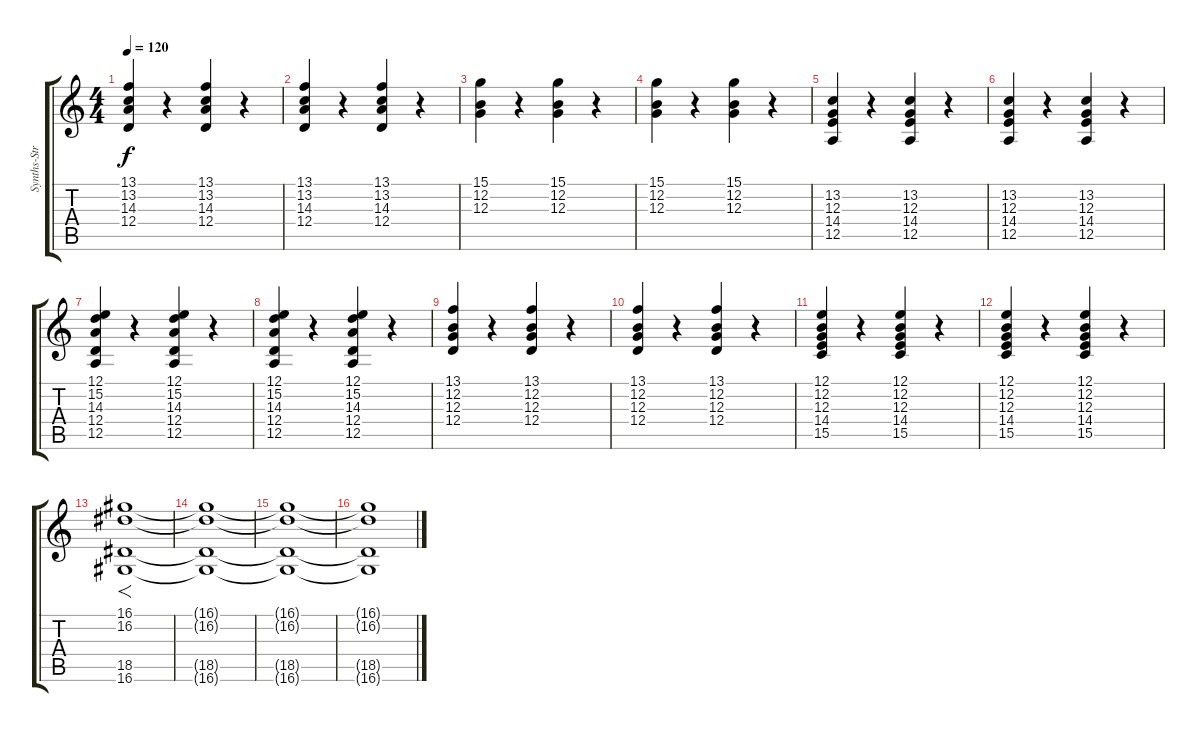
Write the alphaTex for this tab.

\track ("Synths-Strings-Bells(Hogson,Davies)" "Synths-Str") {instrument stringensemble1}
\staff {score tabs}
\tuning (E4 B3 G3 D3 A2 E2) {hide}
\ts (4 4)
\tempo 120
\clef g2
\ks c
(13.1 13.2 14.3 12.4).4{dy f} r.4 (13.1 13.2 14.3 12.4).4 r.4 |
(13.1 13.2 14.3 12.4).4 r.4 (13.1 13.2 14.3 12.4).4 r.4 |
(15.1 12.2 12.3).4 r.4 (15.1 12.2 12.3).4 r.4 |
(15.1 12.2 12.3).4 r.4 (15.1 12.2 12.3).4 r.4 |
(13.2 12.3 14.4 12.5).4 r.4 (13.2 12.3 14.4 12.5).4 r.4 |
(13.2 12.3 14.4 12.5).4 r.4 (13.2 12.3 14.4 12.5).4 r.4 |
(12.1 15.2 14.3 12.4 12.5).4 r.4 (12.1 15.2 14.3 12.4 12.5).4 r.4 |
(12.1 15.2 14.3 12.4 12.5).4 r.4 (12.1 15.2 14.3 12.4 12.5).4 r.4 |
(13.1 12.2 12.3 12.4).4 r.4 (13.1 12.2 12.3 12.4).4 r.4 |
(13.1 12.2 12.3 12.4).4 r.4 (13.1 12.2 12.3 12.4).4 r.4 |
(12.1 12.2 12.3 14.4 15.5).4 r.4 (12.1 12.2 12.3 14.4 15.5).4 r.4 |
(12.1 12.2 12.3 14.4 15.5).4 r.4 (12.1 12.2 12.3 14.4 15.5).4 r.4 |
(16.1 16.2 18.5 16.6).1{f} |
(16.1{t} 16.2{t} 18.5{t} 16.6{t}).1 |
(16.1{t} 16.2{t} 18.5{t} 16.6{t}).1 |
(16.1{t} 16.2{t} 18.5{t} 16.6{t}).1
